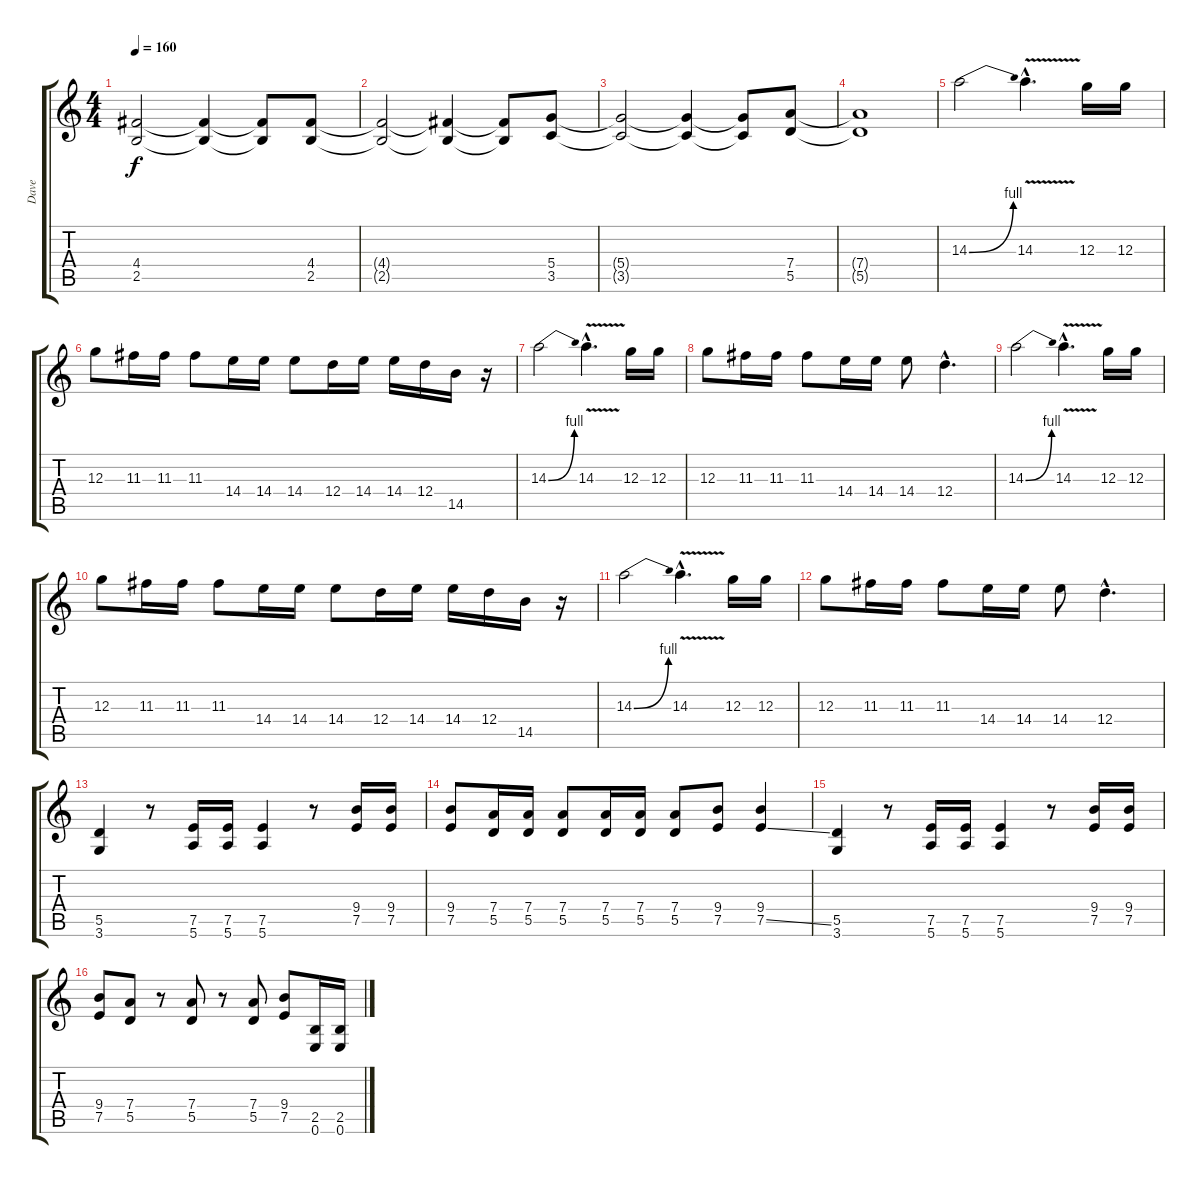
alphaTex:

\track ("Dave" "Dave") {instrument distortionguitar}
\staff {score tabs}
\tuning (E4 B3 G3 D3 A2 E2) {hide}
\ts (4 4)
\tempo 160
\clef g2
\ks c
(4.4{t} 2.5{t}).2{dy f} (4.4{t} 2.5{t}).4 (4.4{t} 2.5{t}).8 (4.4 2.5).8 |
(4.4{t} 2.5{t}).2 (4.4{t} 2.5{t}).4 (4.4{t} 2.5{t}).8 (5.4 3.5).8 |
(5.4{t} 3.5{t}).2 (5.4{t} 3.5{t}).4 (5.4{t} 3.5{t}).8 (7.4 5.5).8 |
(7.4{t} 5.5{t}).1 |
14.3{be (bend 0 0 60 4)}.2 14.3{v hac}.4{d} 12.3.16 12.3.16 |
12.3.8 11.3.16 11.3.16 11.3.8 14.4.16 14.4.16 14.4.8 12.4.16 14.4.16 14.4.16 12.4.16 14.5.16 r.16 |
14.3{be (bend 0 0 60 4)}.2 14.3{v hac}.4{d} 12.3.16 12.3.16 |
12.3.8 11.3.16 11.3.16 11.3.8 14.4.16 14.4.16 14.4.8 12.4{hac}.4{d} |
14.3{be (bend 0 0 60 4)}.2 14.3{v hac}.4{d} 12.3.16 12.3.16 |
12.3.8 11.3.16 11.3.16 11.3.8 14.4.16 14.4.16 14.4.8 12.4.16 14.4.16 14.4.16 12.4.16 14.5.16 r.16 |
14.3{be (bend 0 0 60 4)}.2 14.3{v hac}.4{d} 12.3.16 12.3.16 |
12.3.8 11.3.16 11.3.16 11.3.8 14.4.16 14.4.16 14.4.8 12.4{hac}.4{d} |
(5.5 3.6).4 r.8 (7.5 5.6).16 (7.5 5.6).16 (7.5 5.6).4 r.8 (9.4 7.5).16 (9.4 7.5).16 |
(9.4 7.5).8 (7.4 5.5).16 (7.4 5.5).16 (7.4 5.5).8 (7.4 5.5).16 (7.4 5.5).16 (7.4 5.5).8 (9.4 7.5).8 (9.4 7.5{ss}).4 |
(5.5 3.6).4 r.8 (7.5 5.6).16 (7.5 5.6).16 (7.5 5.6).4 r.8 (9.4 7.5).16 (9.4 7.5).16 |
(9.4 7.5).8 (7.4 5.5).8 r.8 (7.4 5.5).8 r.8 (7.4 5.5).8 (9.4 7.5).8 (2.5 0.6).16 (2.5 0.6).16
